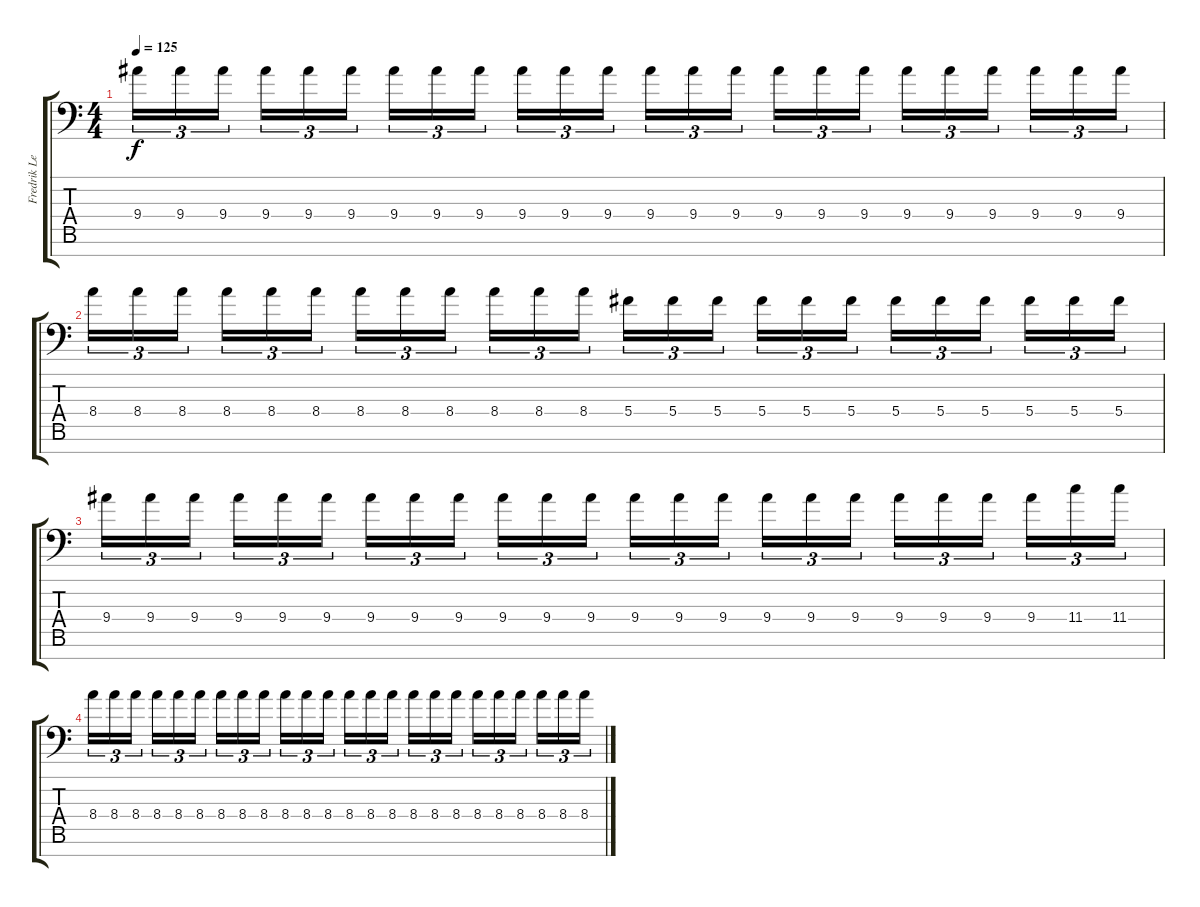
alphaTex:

\track ("Fredrik Lead" "Fredrik Le") {instrument electricguitarmuted}
\staff {score tabs}
\tuning (Eb4 Bb3 Gb3 Db3 Ab2 Eb2 Bb1) {hide}
\ts (4 4)
\tempo 125
\clef f4
\ks c
9.4.16{tu (3 2) dy f volume 0} 9.4.16{tu (3 2)} 9.4.16{tu (3 2) beam splitsecondary} 9.4.16{tu (3 2)} 9.4.16{tu (3 2)} 9.4.16{tu (3 2)} 9.4.16{tu (3 2)} 9.4.16{tu (3 2)} 9.4.16{tu (3 2) beam splitsecondary} 9.4.16{tu (3 2)} 9.4.16{tu (3 2)} 9.4.16{tu (3 2)} 9.4.16{tu (3 2)} 9.4.16{tu (3 2)} 9.4.16{tu (3 2) beam splitsecondary} 9.4.16{tu (3 2)} 9.4.16{tu (3 2)} 9.4.16{tu (3 2)} 9.4.16{tu (3 2)} 9.4.16{tu (3 2)} 9.4.16{tu (3 2) beam splitsecondary} 9.4.16{tu (3 2)} 9.4.16{tu (3 2)} 9.4.16{tu (3 2)} |
8.4.16{tu (3 2)} 8.4.16{tu (3 2)} 8.4.16{tu (3 2) beam splitsecondary} 8.4.16{tu (3 2)} 8.4.16{tu (3 2)} 8.4.16{tu (3 2)} 8.4.16{tu (3 2)} 8.4.16{tu (3 2)} 8.4.16{tu (3 2) beam splitsecondary} 8.4.16{tu (3 2)} 8.4.16{tu (3 2)} 8.4.16{tu (3 2)} 5.4.16{tu (3 2)} 5.4.16{tu (3 2)} 5.4.16{tu (3 2) beam splitsecondary} 5.4.16{tu (3 2)} 5.4.16{tu (3 2)} 5.4.16{tu (3 2)} 5.4.16{tu (3 2)} 5.4.16{tu (3 2)} 5.4.16{tu (3 2) beam splitsecondary} 5.4.16{tu (3 2)} 5.4.16{tu (3 2)} 5.4.16{tu (3 2)} |
9.4.16{tu (3 2)} 9.4.16{tu (3 2)} 9.4.16{tu (3 2) beam splitsecondary} 9.4.16{tu (3 2)} 9.4.16{tu (3 2)} 9.4.16{tu (3 2)} 9.4.16{tu (3 2)} 9.4.16{tu (3 2)} 9.4.16{tu (3 2) beam splitsecondary} 9.4.16{tu (3 2)} 9.4.16{tu (3 2)} 9.4.16{tu (3 2)} 9.4.16{tu (3 2)} 9.4.16{tu (3 2)} 9.4.16{tu (3 2) beam splitsecondary} 9.4.16{tu (3 2)} 9.4.16{tu (3 2)} 9.4.16{tu (3 2)} 9.4.16{tu (3 2)} 9.4.16{tu (3 2)} 9.4.16{tu (3 2) beam splitsecondary} 9.4.16{tu (3 2)} 11.4.16{tu (3 2)} 11.4.16{tu (3 2)} |
8.4.16{tu (3 2)} 8.4.16{tu (3 2)} 8.4.16{tu (3 2) beam splitsecondary} 8.4.16{tu (3 2)} 8.4.16{tu (3 2)} 8.4.16{tu (3 2)} 8.4.16{tu (3 2)} 8.4.16{tu (3 2)} 8.4.16{tu (3 2) beam splitsecondary} 8.4.16{tu (3 2)} 8.4.16{tu (3 2)} 8.4.16{tu (3 2)} 8.4.16{tu (3 2)} 8.4.16{tu (3 2)} 8.4.16{tu (3 2) beam splitsecondary} 8.4.16{tu (3 2)} 8.4.16{tu (3 2)} 8.4.16{tu (3 2)} 8.4.16{tu (3 2)} 8.4.16{tu (3 2)} 8.4.16{tu (3 2) beam splitsecondary} 8.4.16{tu (3 2)} 8.4.16{tu (3 2)} 8.4.16{tu (3 2)}
